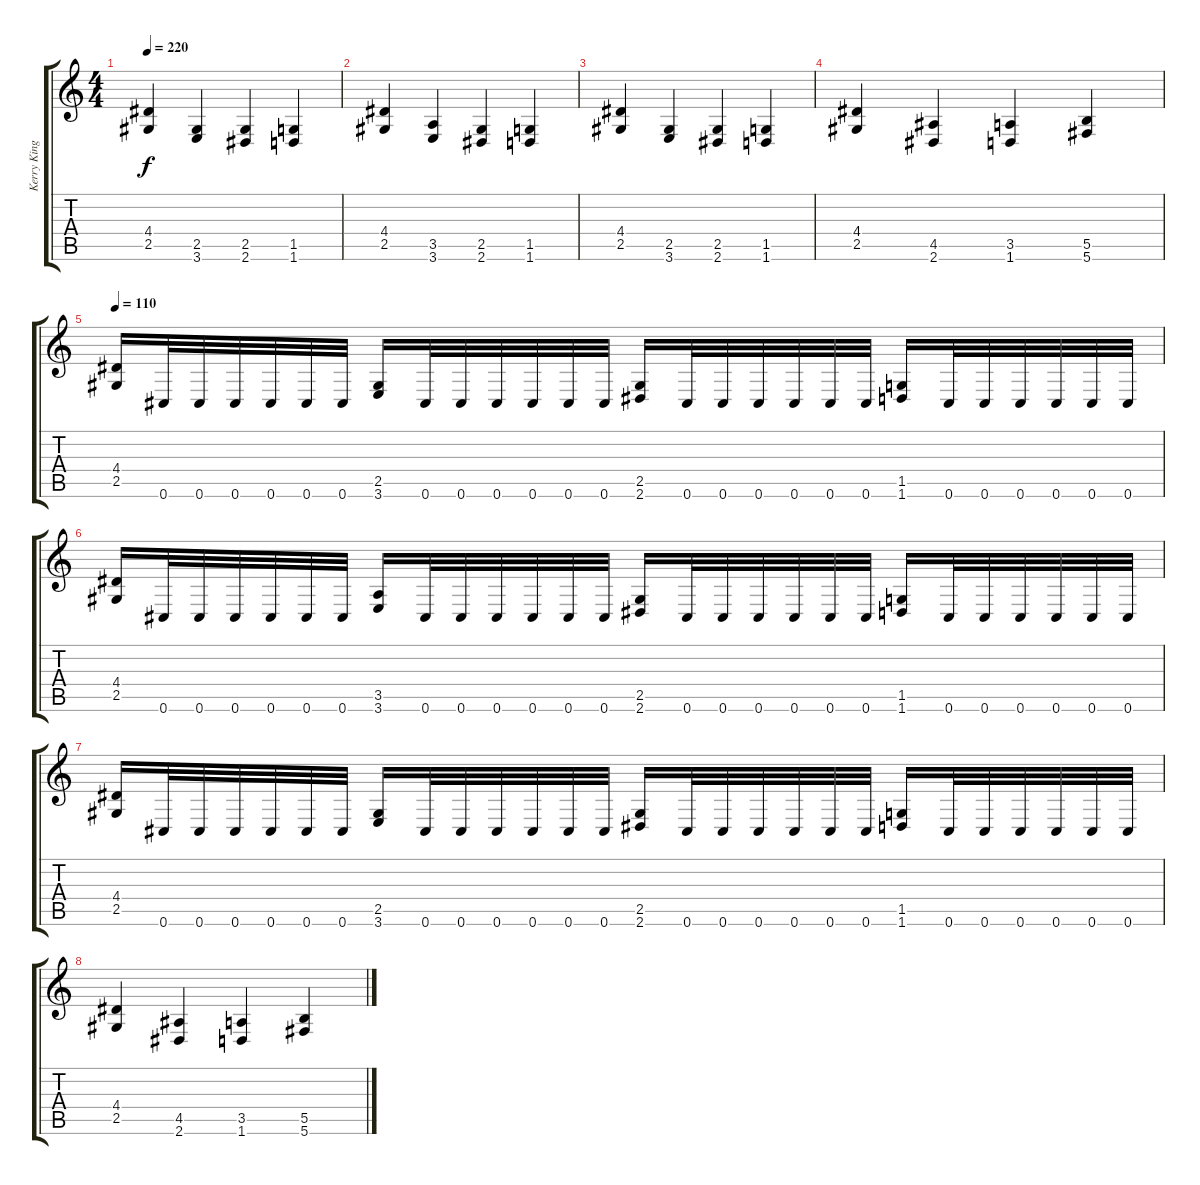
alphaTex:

\track ("Kerry King" "Kerry King") {instrument distortionguitar}
\staff {score tabs}
\tuning (Db4 Ab3 E3 B2 Gb2 Db2) {hide}
\ts (4 4)
\tempo 220
\tempo 98
\tempo 220
\clef g2
\ks c
(4.4 2.5).4{dy f instrument distortionguitar} (2.5 3.6).4 (2.5 2.6).4 (1.5 1.6).4 |
(4.4 2.5).4 (3.5 3.6).4 (2.5 2.6).4 (1.5 1.6).4 |
(4.4 2.5).4 (2.5 3.6).4 (2.5 2.6).4 (1.5 1.6).4 |
(4.4 2.5).4 (4.5 2.6).4 (3.5 1.6).4 (5.5 5.6).4 |
\tempo 110
(4.4 2.5).16 0.6.32 0.6.32 0.6.32 0.6.32 0.6.32 0.6.32 (2.5 3.6).16 0.6.32 0.6.32 0.6.32 0.6.32 0.6.32 0.6.32 (2.5 2.6).16 0.6.32 0.6.32 0.6.32 0.6.32 0.6.32 0.6.32 (1.5 1.6).16 0.6.32 0.6.32 0.6.32 0.6.32 0.6.32 0.6.32 |
(4.4 2.5).16 0.6.32 0.6.32 0.6.32 0.6.32 0.6.32 0.6.32 (3.5 3.6).16 0.6.32 0.6.32 0.6.32 0.6.32 0.6.32 0.6.32 (2.5 2.6).16 0.6.32 0.6.32 0.6.32 0.6.32 0.6.32 0.6.32 (1.5 1.6).16 0.6.32 0.6.32 0.6.32 0.6.32 0.6.32 0.6.32 |
(4.4 2.5).16 0.6.32 0.6.32 0.6.32 0.6.32 0.6.32 0.6.32 (2.5 3.6).16 0.6.32 0.6.32 0.6.32 0.6.32 0.6.32 0.6.32 (2.5 2.6).16 0.6.32 0.6.32 0.6.32 0.6.32 0.6.32 0.6.32 (1.5 1.6).16 0.6.32 0.6.32 0.6.32 0.6.32 0.6.32 0.6.32 |
(4.4 2.5).4 (4.5 2.6).4 (3.5 1.6).4 (5.5 5.6).4
